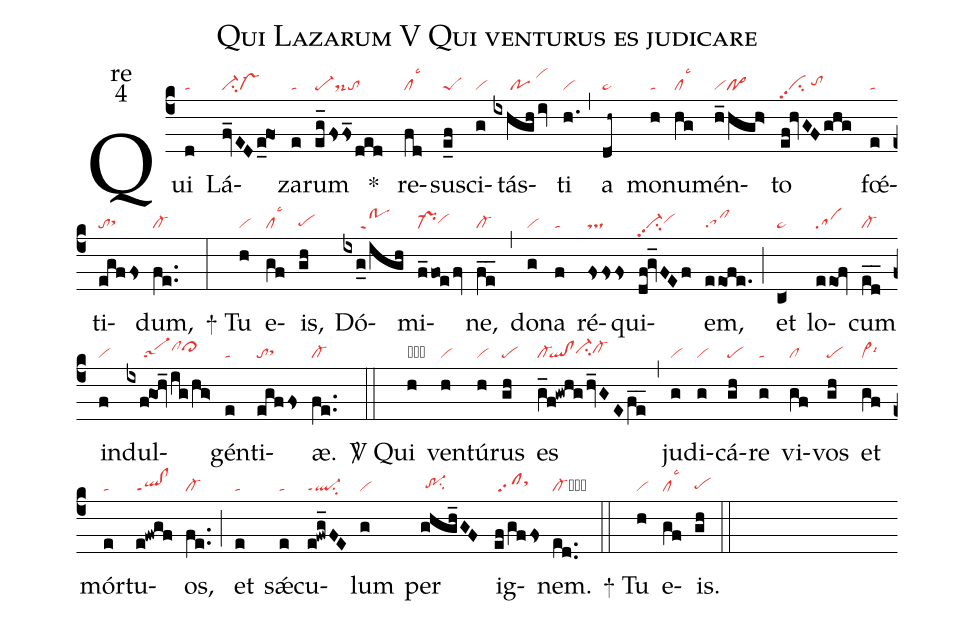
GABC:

name:Qui Lazarum V Qui venturus es judicare;
office-part:re;
mode:4;
nabc-lines:1;
%%
(c4) Qui(d|ta) Lá(fv_EDe_0@fo1|ci-vs-)za(e|ta)rum(eg_/fsfs_ded|pe-ds-to) <sp>*</sp>() re(fd|cllsc3)sus(e_f|peS)ci(g|vi)tás(ixhgh/iv|/////po/vihk)ti(h.|vi) (,) a(dh~|ta>) mo(h|ta)nu(hg|cllsc3)mén(h_hgh>|vipo>)to(ef!hvGFghg|vipp2su2/tohh) f<sp>'oe</sp>(e|ta)ti(egffs|tosthh)dum,(fe..|cl-) (:)

<sp>+</sp> Tu(h|vi) e(gf|cllsc3)is,(gh|pehg) Dó(ixg_0/igh|/////trG)mi(f_foe/fv|pr-vihh)ne,(fe__|cl-) (,) do(g|vi)na(f|ta) ré(fsss|ts)qui(df!gv_FEf|vi-pp2su2vihh)em,(eeofe.|sa!cl) (;) et(c<|ta>) lo(eeof|sa)cum(ed__|cl-) in(f|vi)dul(ixf@goh_/ig/hg>|/////sa-1clhicl>hi)gén(e|ta)ti(egffs|tosthh)æ.(fe..|cl-) (::)

<sp>V/</sp> Qui(h|obvi) ven(h|vi)tú(h|vi)rus(gh|pe) es(g_f!gwhg/hv_GEfe__|cl-`ql!clci-hhcl-hh) (,) ju(g|vi)di(g|vi)cá(gh|pe)re(g|ta) vi(gf|cl)vos(gh|pe) et(gf|vi>lsi6) mór(e|ta)tu(e!fwgf|ql!clppt1)os,(fe..|cl-) (;) et(e|ta) sǽ(e|ta)cu(e!fwg_FE|ql-ppt1su2)lum(g|vi) per(ghgh_GF|/tr-1hgsu2) ig(ef/gffs|/clpp2sthi)nem.(ed..|cl-cb) (::)

<sp>+</sp> Tu(h|vi) e(gf|cllsc3)is.(gh|pehg) (::)
